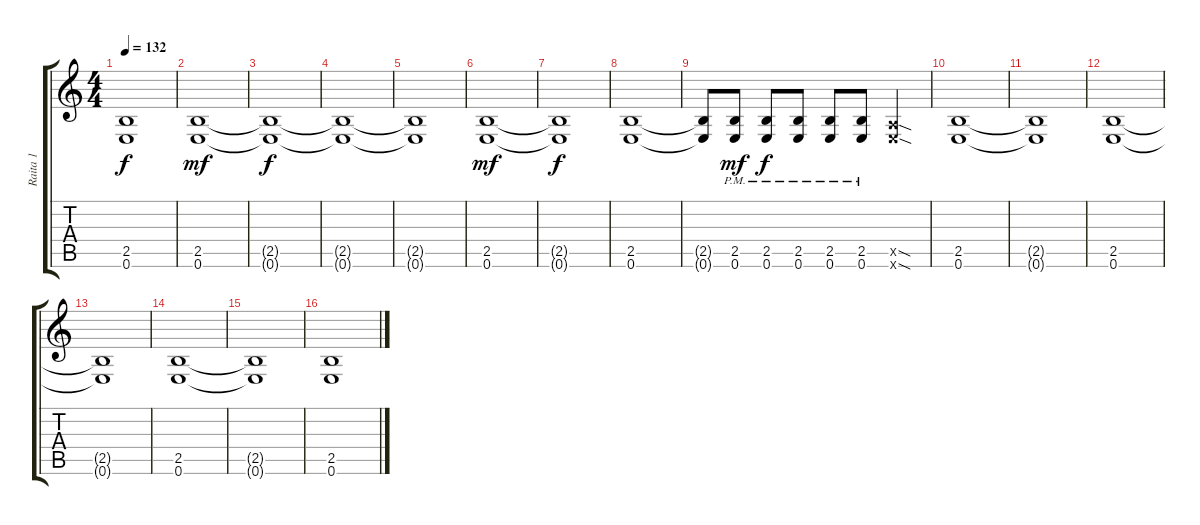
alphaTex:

\track ("Raita 1" "Raita 1") {instrument overdrivenguitar}
\staff {score tabs}
\tuning (E4 B3 G3 D3 A2 E2) {hide}
\ts (4 4)
\tempo 132
\clef g2
\ks c
(2.5{t} 0.6{t}).1{dy f} |
(2.5 0.6).1{dy mf} |
(2.5{t} 0.6{t}).1{dy f} |
(2.5{t} 0.6{t}).1 |
(2.5{t} 0.6{t}).1 |
(2.5 0.6).1{dy mf} |
(2.5{t} 0.6{t}).1{dy f} |
(2.5 0.6).1 |
(2.5{t} 0.6{t}).8 (2.5{pm} 0.6{pm}).8{dy mf} (2.5{pm} 0.6{pm}).8{dy f} (2.5{pm} 0.6{pm}).8 (2.5{pm} 0.6{pm}).8 (2.5{pm} 0.6{pm}).8 (0.5{sod x} 0.6{sod x}).4 |
(2.5 0.6).1 |
(2.5{t} 0.6{t}).1 |
(2.5 0.6).1 |
(2.5{t} 0.6{t}).1 |
(2.5 0.6).1 |
(2.5{t} 0.6{t}).1 |
(2.5 0.6).1
